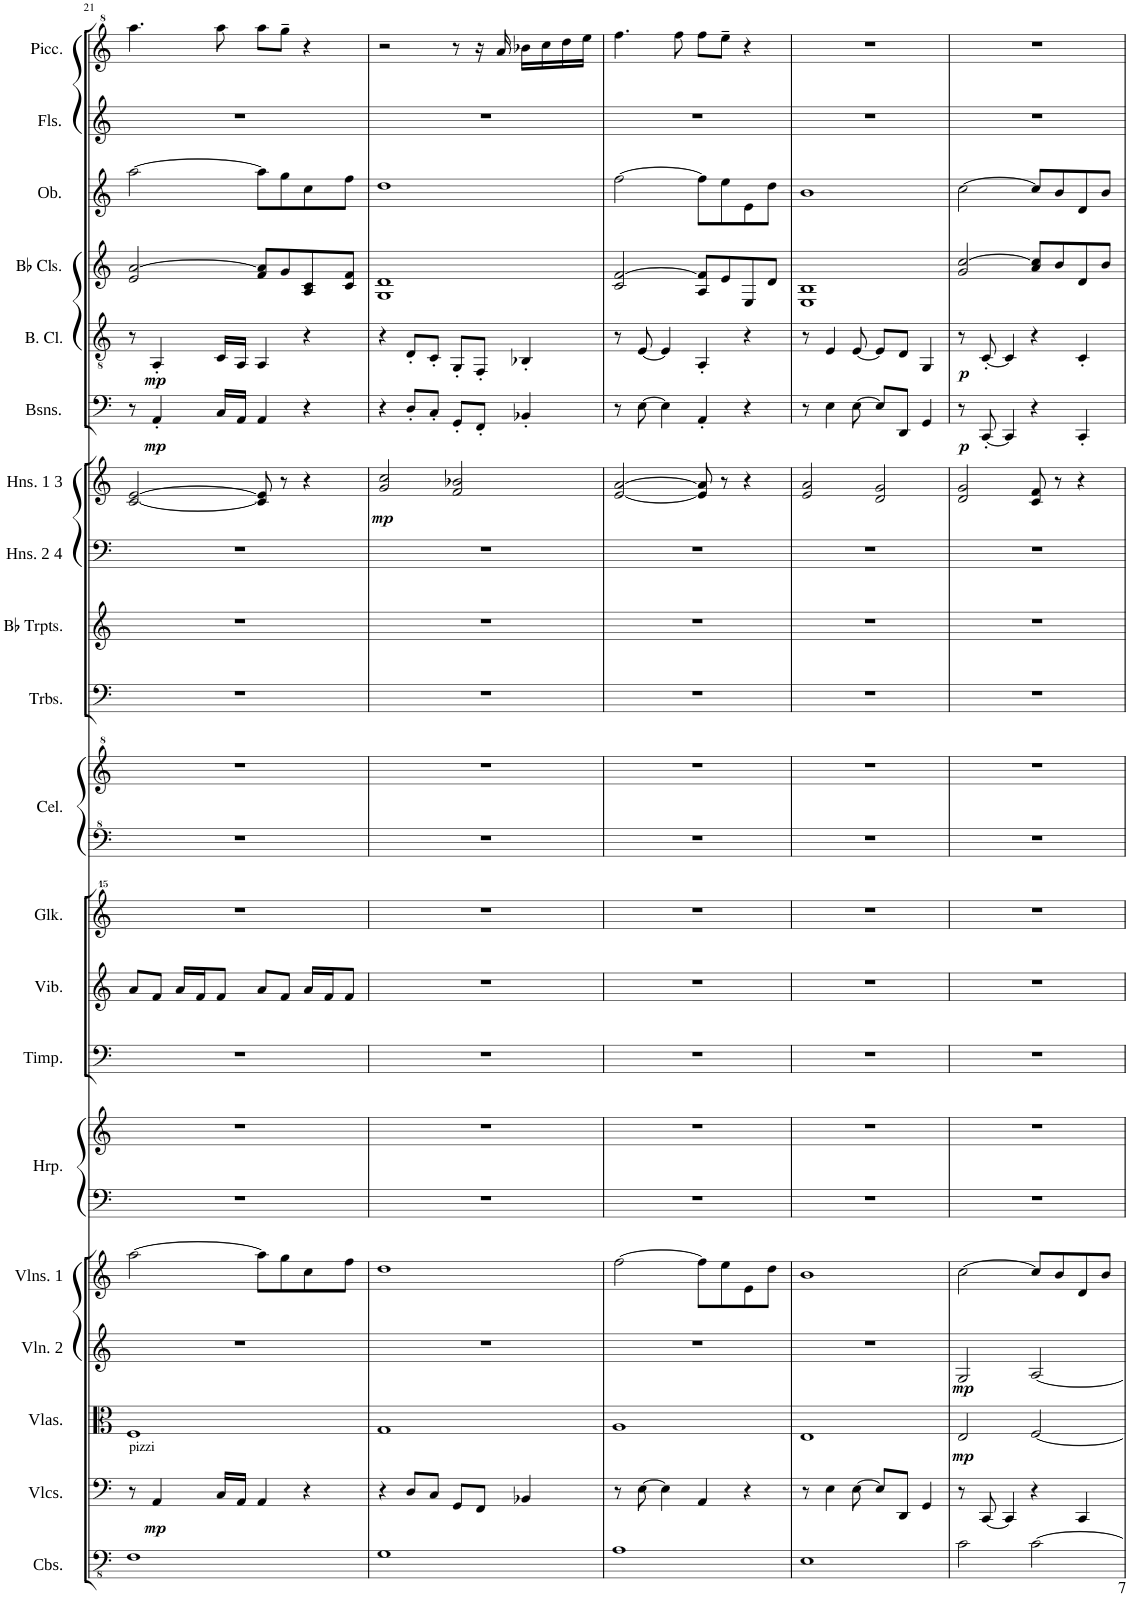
**kern	**kern	**dynam	**kern	**dynam	**kern	**dynam	**kern	**kern	**kern	**kern	**kern	**kern	**kern	**kern	**kern	**kern	**kern	**kern	**dynam	**kern	**dynam	**kern	**dynam	**kern	**kern	**kern	**kern
*part20	*part19	*part19	*part18	*part18	*part17	*part17	*part16	*part15	*part15	*part14	*part13	*part12	*part11	*part11	*part10	*part9	*part8	*part7	*part7	*part6	*part6	*part5	*part5	*part4	*part3	*part2	*part1
*staff22	*staff21	*staff21	*staff20	*staff20	*staff19	*staff19	*staff18	*staff17	*staff16	*staff15	*staff14	*staff13	*staff12	*staff11	*staff10	*staff9	*staff8	*staff7	*staff7	*staff6	*staff6	*staff5	*staff5	*staff4	*staff3	*staff2	*staff1
*I"Contrabasses	*I"Violoncellos	*	*I"Violas	*	*I"Violin 2	*	*I"Violins 1	*I"Harp	*	*I"Timpani	*I"Vibraphone	*I"Glockenspiel	*I"Celesta	*	*I"Trombones	*I"Bb Trumpets	*I"Horns 2 4	*I"Horns 1 3	*	*I"Bassoons	*	*I"Bass Clarinet	*	*I"Bb Clarinets	*I"Oboe	*I"Flutes	*I"Piccolo (doub. Flute)
*I'Cbs.	*I'Vlcs.	*	*I'Vlas.	*	*I'Vln. 2	*	*I'Vlns. 1	*I'Hrp.	*	*I'Timp.	*I'Vib.	*I'Glk.	*I'Cel.	*	*I'Trbs.	*I'Bb Trpts.	*I'Hns. 2 4	*I'Hns. 1 3	*	*I'Bsns.	*	*I'B. Cl.	*	*I'Bb Cls.	*I'Ob.	*I'Fls.	*I'Picc.
!!LO:PB:g=z
*clefFv4	*clefF4	*	*clefC3	*	*clefG2	*	*clefG2	*clefF4	*clefG2	*clefF4	*clefG2	*clefG^^2	*clefF^4	*clefG^2	*clefF4	*clefG2	*clefF4	*clefG2	*	*clefF4	*	*clefGv2	*	*clefG2	*clefG2	*clefG2	*clefG^2
*	*	*	*	*	*	*	*	*	*	*	*	*	*	*	*	*ITrd1c2	*ITrd4c7	*ITrd4c7	*	*	*	*ITrd8c14	*	*ITrd1c2	*	*	*ITrd-7c-12
*k[]	*k[]	*	*k[]	*	*k[]	*	*k[]	*k[]	*k[]	*k[]	*k[]	*k[]	*k[]	*k[]	*k[]	*k[]	*k[]	*k[]	*	*k[]	*	*k[]	*	*k[]	*k[]	*k[]	*k[]
*M4/4	*M4/4	*	*M4/4	*	*M4/4	*	*M4/4	*M4/4	*M4/4	*M4/4	*M4/4	*M4/4	*M4/4	*M4/4	*M4/4	*M4/4	*M4/4	*M4/4	*	*M4/4	*	*M4/4	*	*M4/4	*M4/4	*M4/4	*M4/4
=21	=21	=21	=21	=21	=21	=21	=21	=21	=21	=21	=21	=21	=21	=21	=21	=21	=21	=21	=21	=21	=21	=21	=21	=21	=21	=21	=21
!	!LO:TX:a:t=pizzi	!	!	!	!	!	!	!	!	!	!	!	!	!	!	!	!	!	!	!	!	!	!	!	!	!	!
1FF	8r	.	1F	.	1r	.	[2aa\	1r	1r	1r	8a/L	1r	1r	1r	1r	1r	1r	[2c/ [2e/	.	8r	.	8r	.	2e/ [2a/	[2aa\	1r	4.aaa\
!	!	!LO:DY:b	!	!	!	!	!	!	!	!	!	!	!	!	!	!	!	!	!	!	!LO:DY:b	!	!LO:DY:b	!	!	!	!
.	4AA/	mp	.	.	.	.	.	.	.	.	8f/J	.	.	.	.	.	.	.	.	4AA'/	mp	4AA'/	mp	.	.	.	.
.	.	.	.	.	.	.	.	.	.	.	16a/LL	.	.	.	.	.	.	.	.	.	.	.	.	.	.	.	.
.	.	.	.	.	.	.	.	.	.	.	16f/J	.	.	.	.	.	.	.	.	.	.	.	.	.	.	.	.
.	16C/LL	.	.	.	.	.	.	.	.	.	8f/J	.	.	.	.	.	.	.	.	16C/LL	.	16C/LL	.	.	.	.	8aaa\
.	16AA/JJ	.	.	.	.	.	.	.	.	.	.	.	.	.	.	.	.	.	.	16AA/JJ	.	16AA/JJ	.	.	.	.	.
.	4AA/	.	.	.	.	.	8aa\L]	.	.	.	8a/L	.	.	.	.	.	.	8c/] 8e/]	.	4AA/	.	4AA/	.	8f/ 8a/]L	8aa\L]	.	8aaa\L
.	.	.	.	.	.	.	8gg\	.	.	.	8f/J	.	.	.	.	.	.	8r	.	.	.	.	.	8g/	8gg\	.	8ggg~\J
.	4r	.	.	.	.	.	8cc\	.	.	.	16a/LL	.	.	.	.	.	.	4r	.	4r	.	4r	.	8A/ 8c/	8cc\	.	4r
.	.	.	.	.	.	.	.	.	.	.	16f/J	.	.	.	.	.	.	.	.	.	.	.	.	.	.	.	.
.	.	.	.	.	.	.	8ff\J	.	.	.	8f/J	.	.	.	.	.	.	.	.	.	.	.	.	8c/ 8f/J	8ff\J	.	.
=22	=22	=22	=22	=22	=22	=22	=22	=22	=22	=22	=22	=22	=22	=22	=22	=22	=22	=22	=22	=22	=22	=22	=22	=22	=22	=22	=22
!	!	!	!	!	!	!	!	!	!	!	!	!	!	!	!	!	!	!	!LO:DY:b	!	!	!	!	!	!	!	!
1GG	4r	.	1G	.	1r	.	1dd	1r	1r	1r	1r	1r	1r	1r	1r	1r	1r	2g/ 2cc/	mp	4r	.	4r	.	1G 1d	1dd	1r	2r
.	8D/L	.	.	.	.	.	.	.	.	.	.	.	.	.	.	.	.	.	.	8D'/L	.	8D'/L	.	.	.	.	.
.	8C/J	.	.	.	.	.	.	.	.	.	.	.	.	.	.	.	.	.	.	8C'/J	.	8C'/J	.	.	.	.	.
.	8GG/L	.	.	.	.	.	.	.	.	.	.	.	.	.	.	.	.	2f/ 2b-X/	.	8GG'/L	.	8GG'/L	.	.	.	.	8r
.	8FF/J	.	.	.	.	.	.	.	.	.	.	.	.	.	.	.	.	.	.	8FF'/J	.	8FF'/J	.	.	.	.	16r
.	.	.	.	.	.	.	.	.	.	.	.	.	.	.	.	.	.	.	.	.	.	.	.	.	.	.	16aa/
.	4BB-X/	.	.	.	.	.	.	.	.	.	.	.	.	.	.	.	.	.	.	4BB-X'/	.	4BB-X'/	.	.	.	.	16bb-X\LL
.	.	.	.	.	.	.	.	.	.	.	.	.	.	.	.	.	.	.	.	.	.	.	.	.	.	.	16ccc\
.	.	.	.	.	.	.	.	.	.	.	.	.	.	.	.	.	.	.	.	.	.	.	.	.	.	.	16ddd\
.	.	.	.	.	.	.	.	.	.	.	.	.	.	.	.	.	.	.	.	.	.	.	.	.	.	.	16eee\JJ
=23	=23	=23	=23	=23	=23	=23	=23	=23	=23	=23	=23	=23	=23	=23	=23	=23	=23	=23	=23	=23	=23	=23	=23	=23	=23	=23	=23
1AA	8r	.	1A	.	1r	.	[2ff\	1r	1r	1r	1r	1r	1r	1r	1r	1r	1r	[2e/ [2a/	.	8r	.	8r	.	2c/ [2f/	[2ff\	1r	4.fff\
.	[8E\	.	.	.	.	.	.	.	.	.	.	.	.	.	.	.	.	.	.	[8E\	.	[8E/	.	.	.	.	.
.	4E\]	.	.	.	.	.	.	.	.	.	.	.	.	.	.	.	.	.	.	4E\]	.	4E/]	.	.	.	.	.
.	.	.	.	.	.	.	.	.	.	.	.	.	.	.	.	.	.	.	.	.	.	.	.	.	.	.	8fff\
.	4AA/	.	.	.	.	.	8ff\L]	.	.	.	.	.	.	.	.	.	.	8e/] 8a/]	.	4AA'/	.	4AA'/	.	8A/ 8f/]L	8ff\L]	.	8fff\L
.	.	.	.	.	.	.	8ee\	.	.	.	.	.	.	.	.	.	.	8r	.	.	.	.	.	8e/	8ee\	.	8eee~\J
.	4r	.	.	.	.	.	8e\	.	.	.	.	.	.	.	.	.	.	4r	.	4r	.	4r	.	8E/	8e\	.	4r
.	.	.	.	.	.	.	8dd\J	.	.	.	.	.	.	.	.	.	.	.	.	.	.	.	.	8d/J	8dd\J	.	.
=24	=24	=24	=24	=24	=24	=24	=24	=24	=24	=24	=24	=24	=24	=24	=24	=24	=24	=24	=24	=24	=24	=24	=24	=24	=24	=24	=24
1EE	8r	.	1E	.	1r	.	1b	1r	1r	1r	1r	1r	1r	1r	1r	1r	1r	2e/ 2a/	.	8r	.	8r	.	1E 1B	1b	1r	1r
.	4E\	.	.	.	.	.	.	.	.	.	.	.	.	.	.	.	.	.	.	4E\	.	4E/	.	.	.	.	.
.	[8E\	.	.	.	.	.	.	.	.	.	.	.	.	.	.	.	.	.	.	[8E\	.	[8E/	.	.	.	.	.
.	8E/L]	.	.	.	.	.	.	.	.	.	.	.	.	.	.	.	.	2d/ 2g/	.	8E/L]	.	8E/L]	.	.	.	.	.
.	8DD/J	.	.	.	.	.	.	.	.	.	.	.	.	.	.	.	.	.	.	8DD/J	.	8D/J	.	.	.	.	.
.	4GG/	.	.	.	.	.	.	.	.	.	.	.	.	.	.	.	.	.	.	4GG/	.	4GG/	.	.	.	.	.
=25	=25	=25	=25	=25	=25	=25	=25	=25	=25	=25	=25	=25	=25	=25	=25	=25	=25	=25	=25	=25	=25	=25	=25	=25	=25	=25	=25
!	!	!	!	!LO:DY:b	!	!LO:DY:b	!	!	!	!	!	!	!	!	!	!	!	!	!	!	!LO:DY:b	!	!LO:DY:b	!	!	!	!
2C\	8r	.	2E/	mp	2G/	mp	[2cc\	1r	1r	1r	1r	1r	1r	1r	1r	1r	1r	2d/ 2g/	.	8r	p	8r	p	2g/ [2cc/	[2cc\	1r	1r
.	[8CC/	.	.	.	.	.	.	.	.	.	.	.	.	.	.	.	.	.	.	[8CC'/	.	[8C'/	.	.	.	.	.
.	4CC/]	.	.	.	.	.	.	.	.	.	.	.	.	.	.	.	.	.	.	4CC/]	.	4C/]	.	.	.	.	.
[2C\	4r	.	[2F/	.	[2A/	.	8cc/L]	.	.	.	.	.	.	.	.	.	.	8c/ 8f/	.	4r	.	4r	.	8a/ 8cc/]L	8cc/L]	.	.
.	.	.	.	.	.	.	8b/	.	.	.	.	.	.	.	.	.	.	8r	.	.	.	.	.	8b/	8b/	.	.
.	4CC/	.	.	.	.	.	8d/	.	.	.	.	.	.	.	.	.	.	4r	.	4CC'/	.	4C'/	.	8d/	8d/	.	.
.	.	.	.	.	.	.	8b/J	.	.	.	.	.	.	.	.	.	.	.	.	.	.	.	.	8b/J	8b/J	.	.
=	=	=	=	=	=	=	=	=	=	=	=	=	=	=	=	=	=	=	=	=	=	=	=	=	=	=	=
*-	*-	*-	*-	*-	*-	*-	*-	*-	*-	*-	*-	*-	*-	*-	*-	*-	*-	*-	*-	*-	*-	*-	*-	*-	*-	*-	*-
